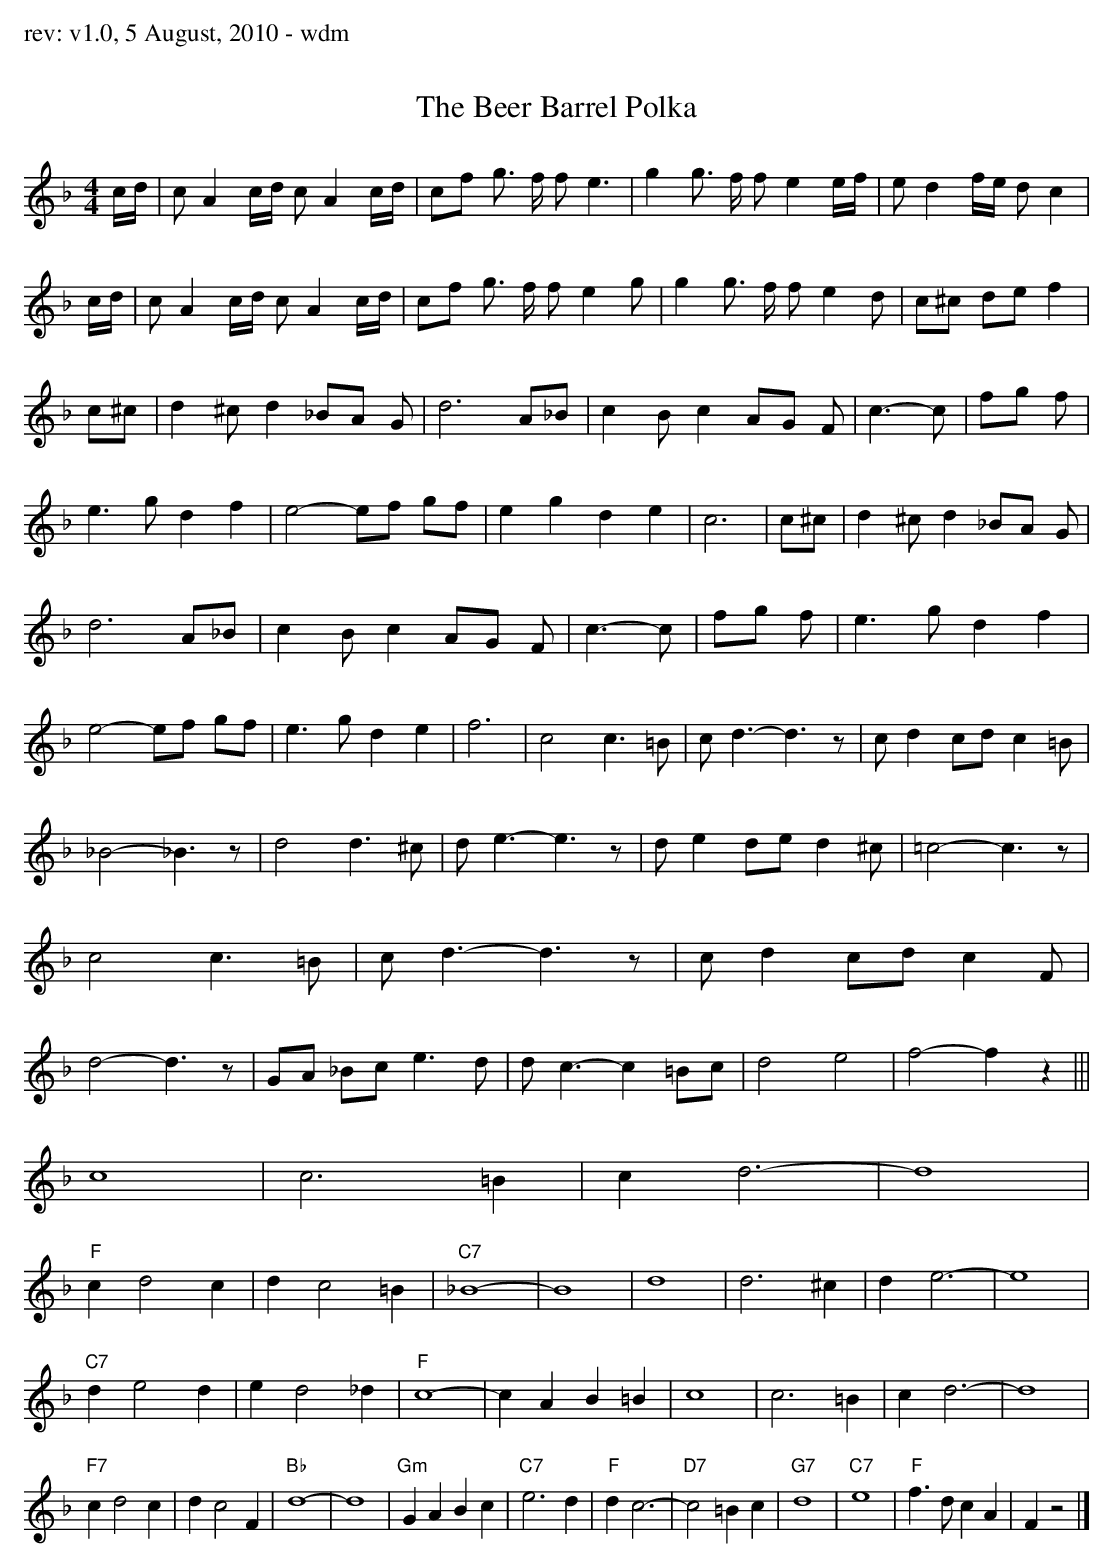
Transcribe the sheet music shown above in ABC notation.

X:1
T:The Beer Barrel Polka
M:4/4
L:1/8
K:F
c/2d/2| c A2 c/2d/2 c A2 c/2d/2| cf g3/2 f/2 f e3| g2 g3/2 f/2 f e2 e/2f/2|\
e d2 f/2e/2 d c2| c/2d/2| c A2 c/2d/2 c A2 c/2d/2| cf g3/2 f/2 f e2 g|\
g2 g3/2 f/2 f e2 d| c^c de f2| c^c| d2 ^c d2 _BA G| d6 A_B| c2 B c2 AG F|\
c3- c| fg f| e3 g d2 f2| e4- ef gf| e2 g2 d2 e2| c6| c^c| d2 ^c d2 _BA G|\
d6 A_B| c2 B c2 AG F| c3- c| fg f| e3 g d2 f2| e4- ef gf| e3 g d2 e2|\
f6| c4 c3 =B| c d3- d3 z| c d2 cd c2 =B| _B4- _B3 z| d4 d3 ^c| d e3- e3 z|\
d e2 de d2 ^c| =c4- c3 z| c4 c3 =B| c d3- d3 z| c d2 cd c2 F| d4- d3 z|\
GA _Bc e3 d| d c3- c2 =Bc| d4 e4| f4- f2 z2|||
c8 | c6 =B2 | c2 d6- | d8 |
"F"c2 d4 c2 | d2 c4 =B2 | "C7"_B8- | B8 | d8 | d6 ^c2 | d2 e6- | e8 |
"C7"d2 e4 d2 | e2 d4 _d2 | "F"c8- | c2 A2 B2 =B2 | c8 | c6 =B2 | c2 d6- | d8 |
"F7"c2 d4 c2 | d2 c4 F2 | "Bb"d8- | d8 | \
"Gm"G2 A2 B2 c2 | "C7"e6 d2 | "F"d2 c6- | "D7"c4 =B2 c2 |\
"G7"d8 | "C7"e8 | "F"f3 d c2 A2 | F2 z4 |]
